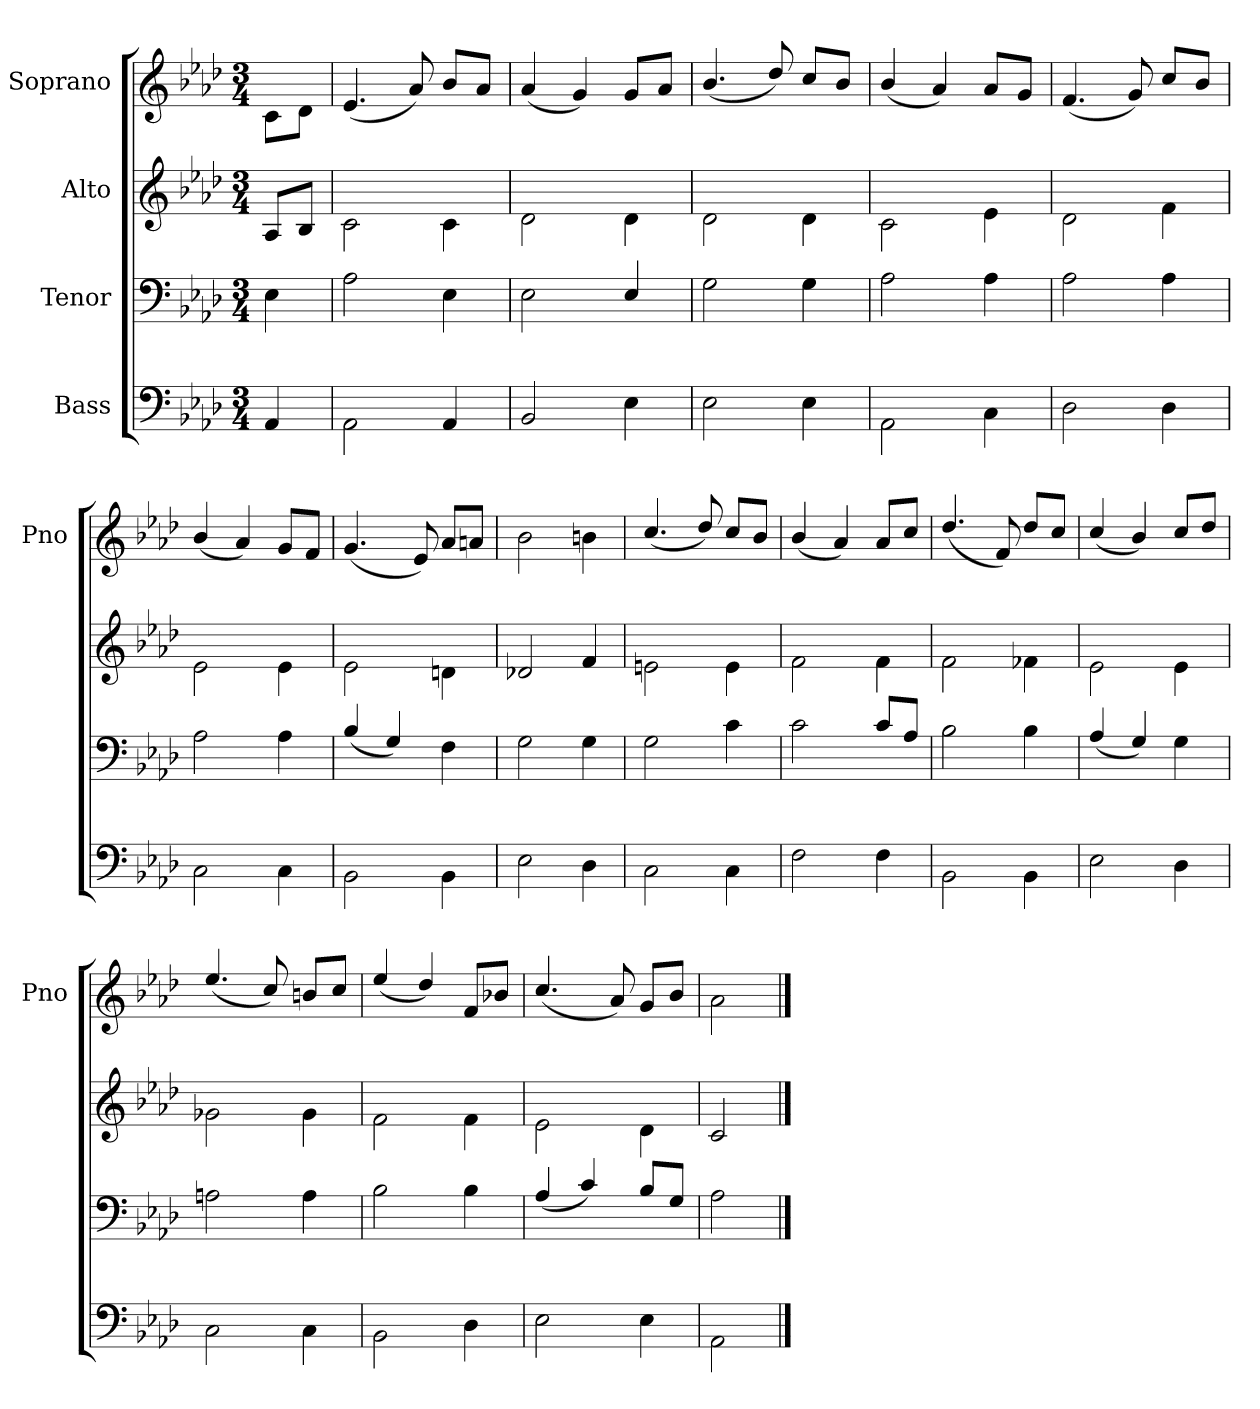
**kern	**kern	**kern	**kern
*part4	*part3	*part2	*part1
*staff4	*staff3	*staff2	*staff1
*I"Bass	*I"Tenor	*I"Alto	*I"Soprano
*	*	*	*I'Pno
*clefF4	*clefF4	*clefG2	*clefG2
*k[b-e-a-d-]	*k[b-e-a-d-]	*k[b-e-a-d-]	*k[b-e-a-d-]
*A-:	*A-:	*A-:	*A-:
*M3/4	*M3/4	*M3/4	*M3/4
=	=	=	=
4AA-/	4E-\	8A-/L	8c\L
.	.	8B-/J	8d-\J
=	=	=	=
2AA-\	2A-\	2c\	(>4.e-/
.	.	.	8a-/)
4AA-/	4E-\	4c\	8b-/L
.	.	.	8a-/J
=	=	=	=
2BB-/	2E-\	2d-\	(>4a-/
.	.	.	4g/)
4E-\	4E-/	4d-\	8g/L
.	.	.	8a-/J
=	=	=	=
2E-\	2G\	2d-\	(>4.b-/
.	.	.	8dd-/)
4E-\	4G\	4d-\	8cc/L
.	.	.	8b-/J
=	=	=	=
2AA-\	2A-\	2c\	(>4b-/
.	.	.	4a-/)
4C\	4A-\	4e-\	8a-/L
.	.	.	8g/J
=	=	=	=
2D-\	2A-\	2d-\	(>4.f/
.	.	.	8g/)
4D-\	4A-\	4f\	8cc/L
.	.	.	8b-/J
=	=	=	=
2C\	2A-\	2e-\	(>4b-/
.	.	.	4a-/)
4C\	4A-\	4e-\	8g/L
.	.	.	8f/J
=	=	=	=
2BB-\	(>4B-/	2e-\	(>4.g/
.	4G/)	.	.
.	.	.	8e-/)
4BB-\	4F\	4dn\	8a-/L
.	.	.	8an/J
=	=	=	=
2E-\	2G\	2d-X/	2b-\
4D-\	4G\	4f/	4bn\
=	=	=	=
2C\	2G\	2en\	(>4.cc/
.	.	.	8dd-/)
4C\	4c\	4e\	8cc/L
.	.	.	8b-/J
=	=	=	=
2F\	2c\	2f\	(>4b-/
.	.	.	4a-/)
4F\	8c/L	4f\	8a-/L
.	8A-/J	.	8cc/J
=	=	=	=
2BB-\	2B-\	2f\	(>4.dd-/
.	.	.	8f/)
4BB-\	4B-\	4f-X\	8dd-/L
.	.	.	8cc/J
=	=	=	=
2E-\	(>4A-/	2e-\	(>4cc/
.	4G/)	.	4b-/)
4D-\	4G\	4e-\	8cc/L
.	.	.	8dd-/J
=	=	=	=
2C\	2An\	2g-X\	(>4.ee-/
.	.	.	8cc/)
4C\	4A\	4g-\	8bn/L
.	.	.	8cc/J
=	=	=	=
2BB-\	2B-\	2f\	(>4ee-/
.	.	.	4dd-/)
4D-\	4B-\	4f\	8f/L
.	.	.	8b-X/J
=	=	=	=
2E-\	(>4A-/	2e-\	(>4.cc/
.	4c/)	.	.
.	.	.	8a-/)
4E-\	8B-/L	4d-\	8g/L
.	8G/J	.	8b-/J
=	=	=	=
2AA-\	2A-\	2c/	2a-\
==	==	==	==
*-	*-	*-	*-
